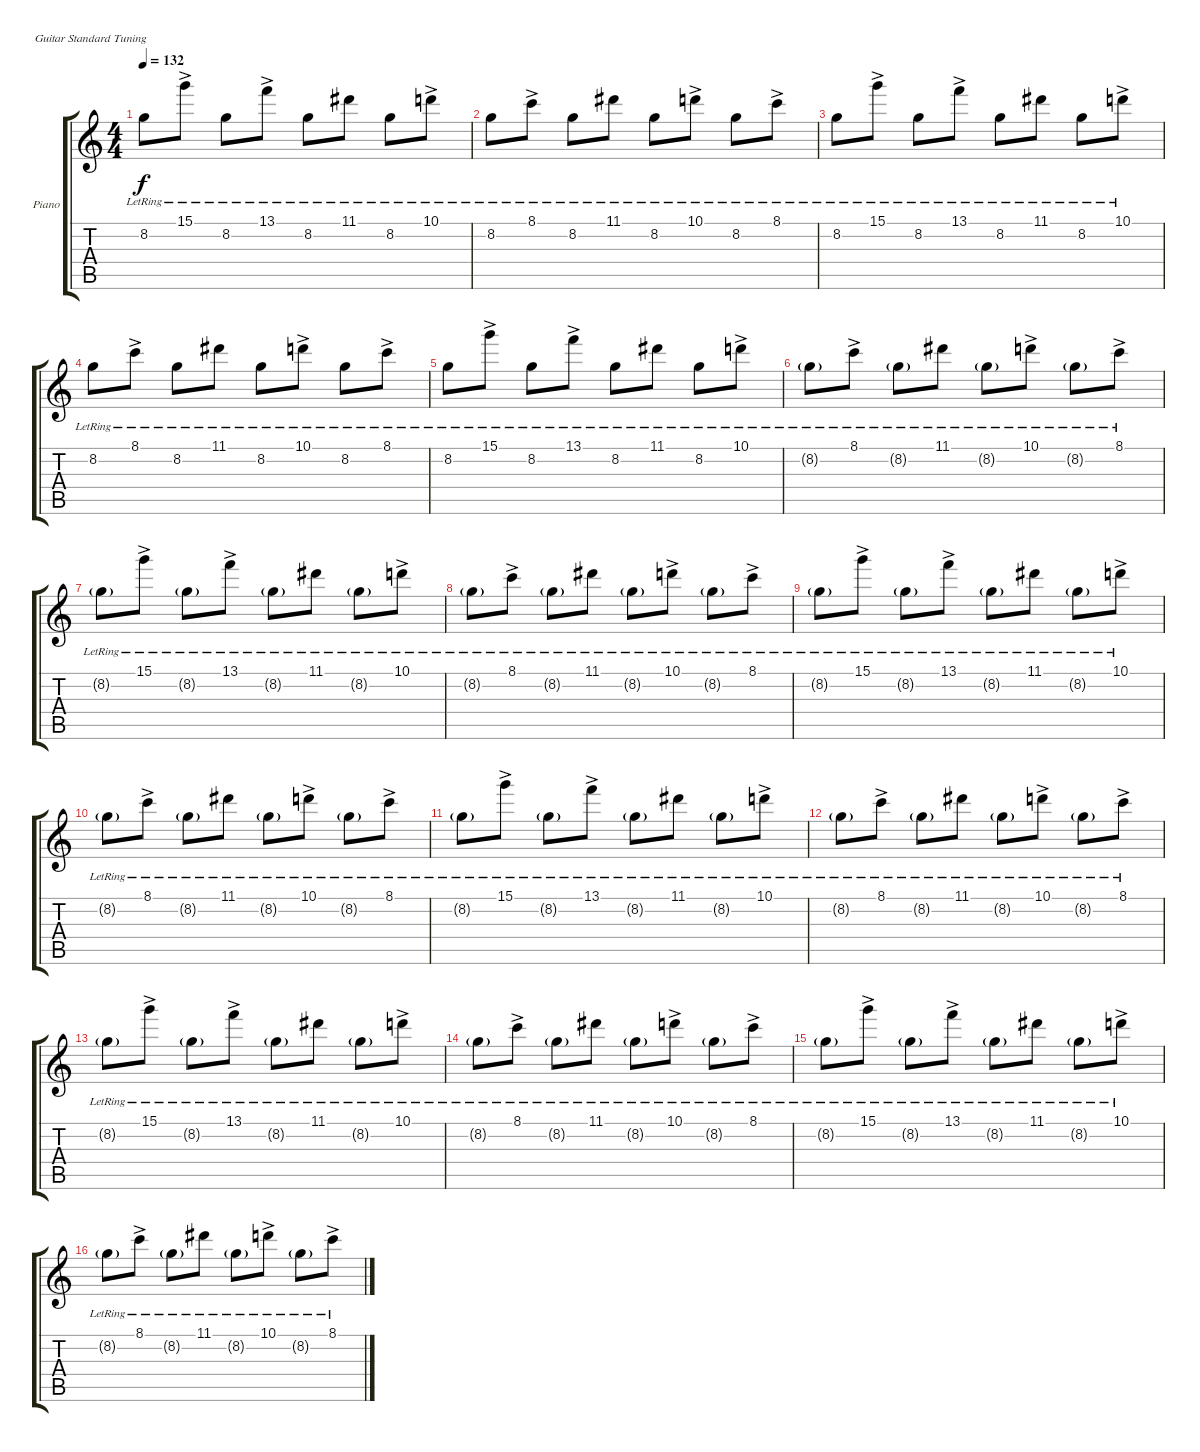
\defaultSystemsLayout 4
\bracketExtendMode groupsimilarinstruments
\firstSystemTrackNameOrientation horizontal
\otherSystemsTrackNameOrientation horizontal
\track ("Piano" "Piano") {instrument electricguitarclean}
\staff {score tabs}
\tuning (E4 B3 G3 D3 A2 E2)
\ts (4 4)
\tempo 132
\clef g2
\ks c
8.2{lr}.8{dy f} 15.1{ac lr}.8 8.2{lr}.8 13.1{ac lr}.8 8.2{lr}.8 11.1{lr}.8 8.2{lr}.8 10.1{ac lr}.8 |
8.2{lr}.8 8.1{ac lr}.8 8.2{lr}.8 11.1{lr}.8 8.2{lr}.8 10.1{ac lr}.8 8.2{lr}.8 8.1{ac lr}.8 |
8.2{lr}.8 15.1{ac lr}.8 8.2{lr}.8 13.1{ac lr}.8 8.2{lr}.8 11.1{lr}.8 8.2{lr}.8 10.1{ac lr}.8 |
8.2{lr}.8 8.1{ac lr}.8 8.2{lr}.8 11.1{lr}.8 8.2{lr}.8 10.1{ac lr}.8 8.2{lr}.8 8.1{ac lr}.8 |
8.2{lr}.8 15.1{ac lr}.8 8.2{lr}.8 13.1{ac lr}.8 8.2{lr}.8 11.1{lr}.8 8.2{lr}.8 10.1{ac lr}.8 |
8.2{g lr}.8 8.1{ac lr}.8 8.2{g lr}.8 11.1{lr}.8 8.2{g lr}.8 10.1{ac lr}.8 8.2{g lr}.8 8.1{ac lr}.8 |
8.2{g lr}.8 15.1{ac lr}.8 8.2{g lr}.8 13.1{ac lr}.8 8.2{g lr}.8 11.1{lr}.8 8.2{g lr}.8 10.1{ac lr}.8 |
8.2{g lr}.8 8.1{ac lr}.8 8.2{g lr}.8 11.1{lr}.8 8.2{g lr}.8 10.1{ac lr}.8 8.2{g lr}.8 8.1{ac lr}.8 |
8.2{g lr}.8 15.1{ac lr}.8 8.2{g lr}.8 13.1{ac lr}.8 8.2{g lr}.8 11.1{lr}.8 8.2{g lr}.8 10.1{ac lr}.8 |
8.2{g lr}.8 8.1{ac lr}.8 8.2{g lr}.8 11.1{lr}.8 8.2{g lr}.8 10.1{ac lr}.8 8.2{g lr}.8 8.1{ac lr}.8 |
8.2{g lr}.8 15.1{ac lr}.8 8.2{g lr}.8 13.1{ac lr}.8 8.2{g lr}.8 11.1{lr}.8 8.2{g lr}.8 10.1{ac lr}.8 |
8.2{g lr}.8 8.1{ac lr}.8 8.2{g lr}.8 11.1{lr}.8 8.2{g lr}.8 10.1{ac lr}.8 8.2{g lr}.8 8.1{ac lr}.8 |
8.2{g lr}.8 15.1{ac lr}.8 8.2{g lr}.8 13.1{ac lr}.8 8.2{g lr}.8 11.1{lr}.8 8.2{g lr}.8 10.1{ac lr}.8 |
8.2{g lr}.8 8.1{ac lr}.8 8.2{g lr}.8 11.1{lr}.8 8.2{g lr}.8 10.1{ac lr}.8 8.2{g lr}.8 8.1{ac lr}.8 |
8.2{g lr}.8 15.1{ac lr}.8 8.2{g lr}.8 13.1{ac lr}.8 8.2{g lr}.8 11.1{lr}.8 8.2{g lr}.8 10.1{ac lr}.8 |
8.2{g lr}.8 8.1{ac lr}.8 8.2{g lr}.8 11.1{lr}.8 8.2{g lr}.8 10.1{ac lr}.8 8.2{g lr}.8 8.1{ac lr}.8
